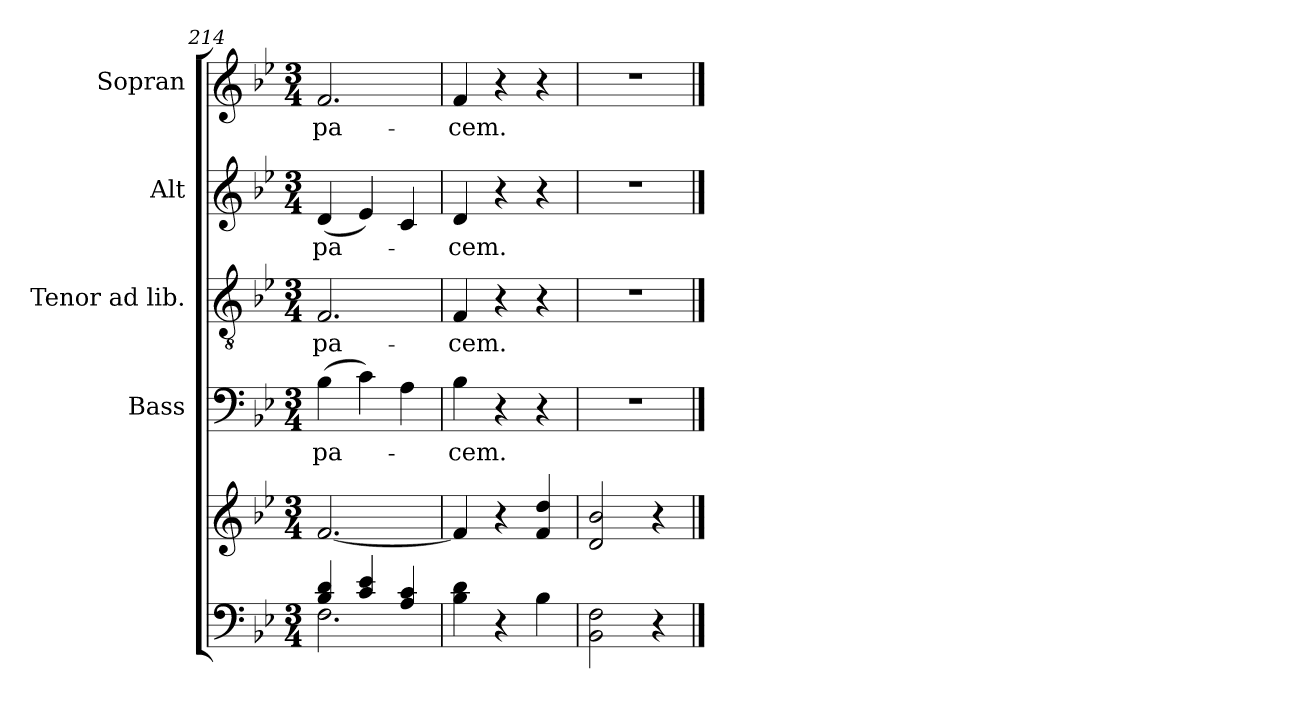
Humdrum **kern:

**kern	**kern	**kern	**text	**kern	**text	**kern	**text	**kern	**text
*part5	*part5	*part4	*part4	*part3	*part3	*part2	*part2	*part1	*part1
*staff6	*staff5	*staff4	*staff4	*staff3	*staff3	*staff2	*staff2	*staff1	*staff1
*	*	*I"Bass	*	*I"Tenor ad lib.	*	*I"Alt	*	*I"Sopran	*
*	*	*I'B.	*	*I'T.	*	*I'A.	*	*I'S.	*
*clefF4	*clefG2	*clefF4	*	*clefGv2	*	*clefG2	*	*clefG2	*
*k[b-e-]	*k[b-e-]	*k[b-e-]	*	*k[b-e-]	*	*k[b-e-]	*	*k[b-e-]	*
*B-:	*B-:	*B-:	*	*B-:	*	*B-:	*	*B-:	*
*M3/4	*M3/4	*M3/4	*	*M3/4	*	*M3/4	*	*M3/4	*
=214	=214	=214	=214	=214	=214	=214	=214	=214	=214
*^	*	*	*	*	*	*	*	*	*
!	!	!	!	!LO:LY:b	!	!LO:LY:b	!	!LO:LY:b	!	!LO:LY:b
4B-/ 4d/	2.F\	[2.f/	(>4B-\	pa-	2.F/	pa-	(<4d/	pa-	2.f/	pa-
4c/ 4e-/	.	.	4c\)	.	.	.	4e-/)	.	.	.
4A/ 4c/	.	.	4A\	.	.	.	4c/	.	.	.
*v	*v	*	*	*	*	*	*	*	*	*
=215	=215	=215	=215	=215	=215	=215	=215	=215	=215
!	!	!	!LO:LY:b	!	!LO:LY:b	!	!LO:LY:b	!	!LO:LY:b
4B-\ 4d\	4f/]	4B-\	-cem.	4F/	-cem.	4d/	-cem.	4f/	-cem.
4r	4r	4r	.	4r	.	4r	.	4r	.
4B-\	4f/ 4dd/	4r	.	4r	.	4r	.	4r	.
=216	=216	=216	=216	=216	=216	=216	=216	=216	=216
2BB-\ 2F\	2d/ 2b-/	2.r	.	2.r	.	2.r	.	2.r	.
4r	4r	.	.	.	.	.	.	.	.
==	==	==	==	==	==	==	==	==	==
*-	*-	*-	*-	*-	*-	*-	*-	*-	*-
